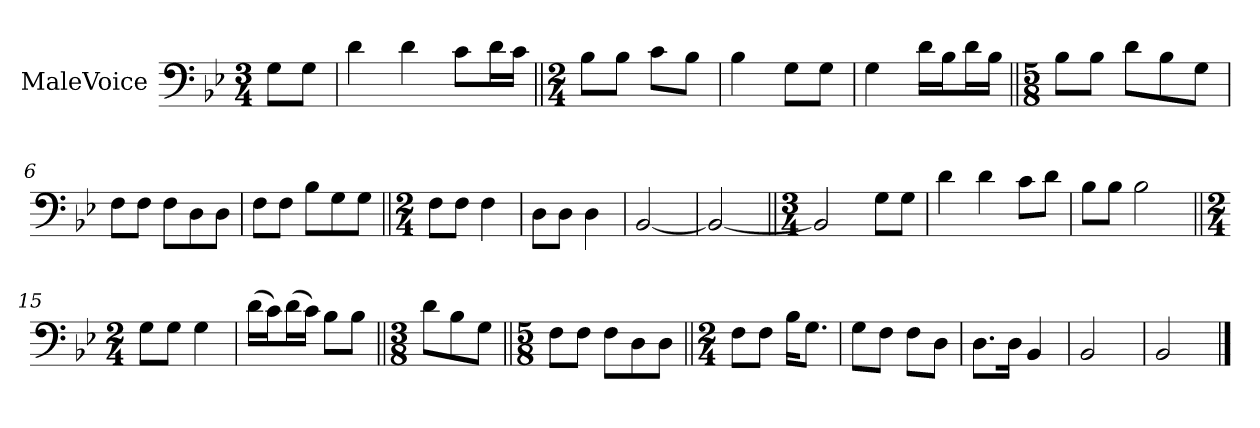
**kern
*part1
*staff1
*I"MaleVoice
*clefF4
*k[b-e-]
*M3/4
*MM88
=
8G\L
8G\J
=1
4d
4d
8c\L
16d\L
16c\JJ
=2||
*M2/4
8B-\L
8B-\J
8c\L
8B-\J
=3
4B-
8G\L
8G\J
=4
4G
16d\LL
16B-\J
16d\L
16B-\JJ
=5||
*M5/8
8B-\L
8B-\J
8d\L
8B-\
8G\J
=6
8F\L
8F\J
8F\L
8D\
8D\J
=7
8F\L
8F\J
8B-\L
8G\
8G\J
=8||
*M2/4
8F\L
8F\J
4F
=9
8D\L
8D\J
4D
=10
[2BB-
=11
2BB-_
=12||
*M3/4
2BB-]
8G\L
8G\J
=13
4d
4d
8c\L
8d\J
=14
8B-\L
8B-\J
2B-
=15||
*M2/4
8G\L
8G\J
4G
=16
(16d\LL
16c\J)
(16d\L
16c\JJ)
8B-\L
8B-\J
=17||
*M3/8
8d\L
8B-\
8G\J
=18||
*M5/8
8F\L
8F\J
8F\L
8D\
8D\J
=19||
*M2/4
8F\L
8F\J
16B-\KL
8.G\J
=20
8G\L
8F\J
8F\L
8D\J
=21
8.D\L
16D\Jk
4BB-
=22
2BB-
=23
2BB-
==
*-
